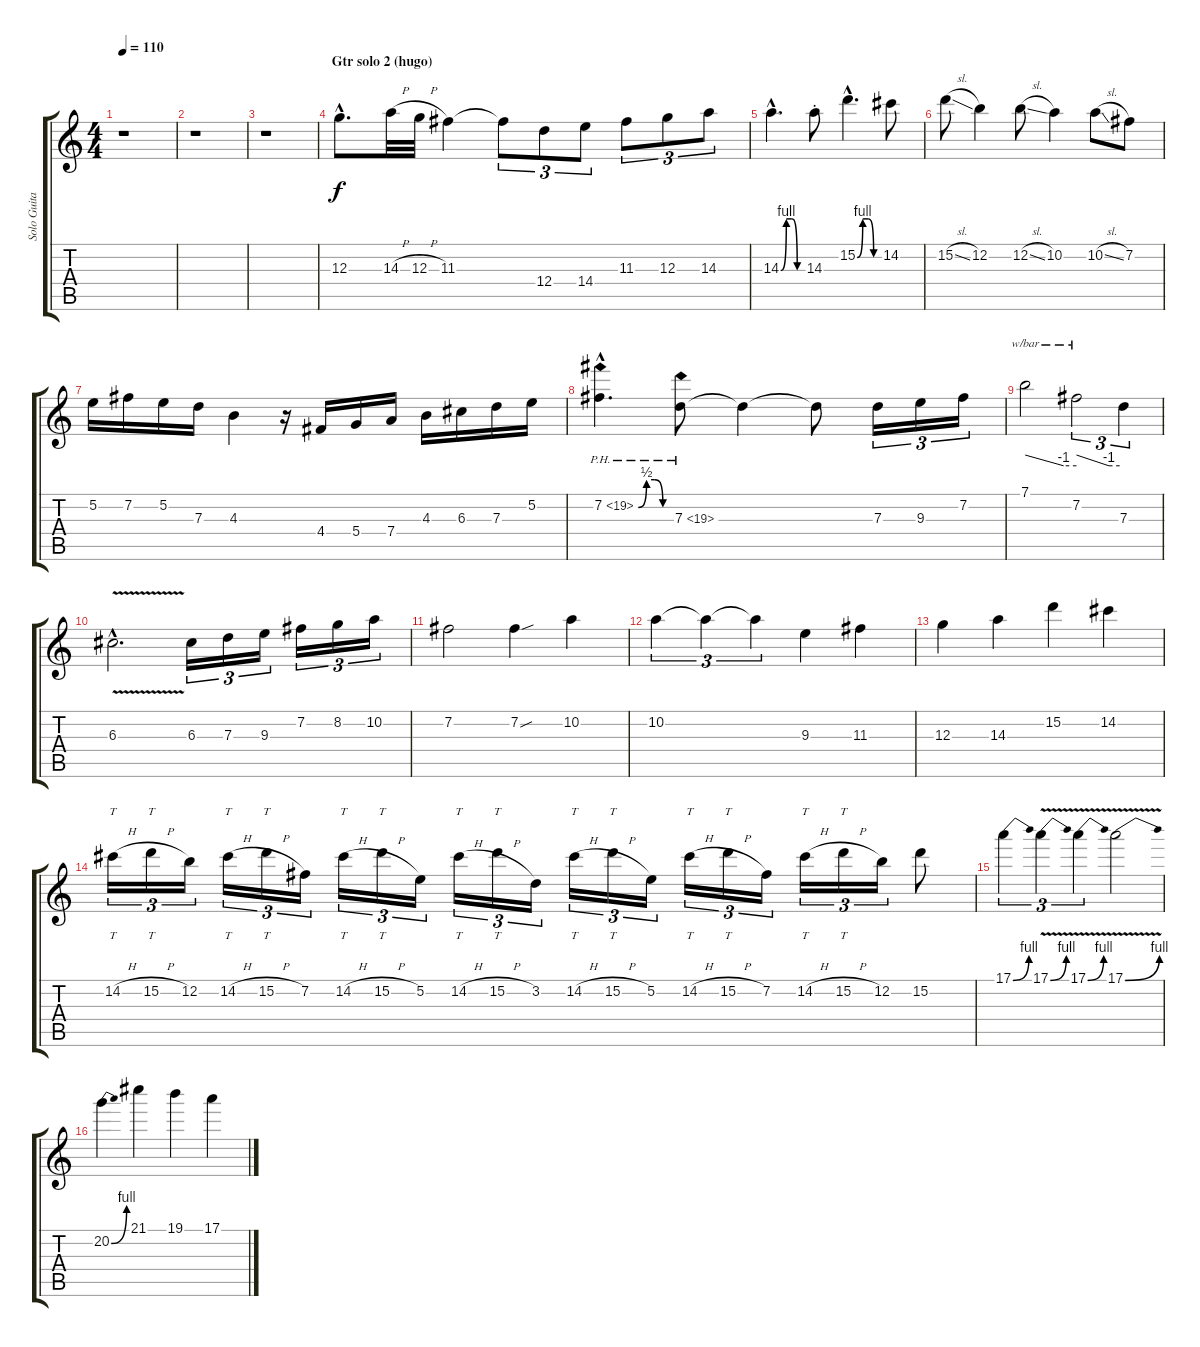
\track ("Solo Guitar " "Solo Guita") {instrument overdrivenguitar}
\staff {score tabs}
\tuning (E4 B3 G3 D3 A2 E2) {hide}
\ts (4 4)
\tempo 110
\clef g2
\ks c
r.1{dy f} |
r.1 |
r.1 |
\section ("" "Gtr solo 2 (hugo)")
12.3{hac}.8{d} 14.3{h}.32 12.3{h}.32 11.3.4 11.3{t}.8{tu (3 2)} 12.4.8{tu (3 2)} 14.4.8{tu (3 2)} 11.3.8{tu (3 2)} 12.3.8{tu (3 2)} 14.3.8{tu (3 2)} |
14.3{be (custom 0 0 15 4 30 4 45 0 60 0) hac}.4{d} 14.3{st}.8 15.2{be (custom 0 0 15 4 30 4 45 0 60 0) hac}.4{d} 14.2.8 |
15.2{sl}.8 12.2.4 12.2{sl}.8 10.2.4 10.2{sl}.8 7.2.8 |
5.2.16 7.2.16 5.2.16 7.3.16 4.3.4 r.16 4.4.16 5.4.16 7.4.16 4.3.16 6.3.16 7.3.16 5.2.16 |
7.2{be (custom 0 0 15 2 30 2 45 0 60 0) ph 12 hac}.4{d} 7.3{ph 12}.8 7.3{t}.4 7.3{t}.8 7.3.16{tu (3 2)} 9.3.16{tu (3 2)} 7.2.16{tu (3 2)} |
7.1.2{tbe (custom default 0 0 45 -4 60 -4)} 7.2.2{tu (3 2) tbe (custom default 0 0 45 -4 60 -4)} 7.3.4{tu (3 2)} |
6.3{v hac}.2{d} 6.3.16{tu (3 2)} 7.3.16{tu (3 2)} 9.3.16{tu (3 2)} 7.2.16{tu (3 2)} 8.2.16{tu (3 2)} 10.2.16{tu (3 2)} |
7.2.2 7.2{sou}.4 10.2.4 |
10.2.4{tu (3 2)} 10.2{t}.4{tu (3 2)} 10.2{t}.4{tu (3 2)} 9.3.4 11.3.4 |
12.3.4 14.3.4 15.2.4 14.2.4 |
14.2{h}.16{tt tu (3 2)} 15.2{h}.16{tt tu (3 2)} 12.2.16{tu (3 2)} 14.2{h}.16{tt tu (3 2)} 15.2{h}.16{tt tu (3 2)} 7.2.16{tu (3 2)} 14.2{h}.16{tt tu (3 2)} 15.2{h}.16{tt tu (3 2)} 5.2.16{tu (3 2)} 14.2{h}.16{tt tu (3 2)} 15.2{h}.16{tt tu (3 2)} 3.2.16{tu (3 2)} 14.2{h}.16{tt tu (3 2)} 15.2{h}.16{tt tu (3 2)} 5.2.16{tu (3 2)} 14.2{h}.16{tt tu (3 2)} 15.2{h}.16{tt tu (3 2)} 7.2.16{tu (3 2)} 14.2{h}.16{tt tu (3 2)} 15.2{h}.16{tt tu (3 2)} 12.2.16{tu (3 2)} 15.2.8 |
17.1{be (bend 0 0 60 4)}.4{tu (3 2)} 17.1{be (bend 0 0 60 4) v}.4{tu (3 2)} 17.1{be (bend 0 0 60 4) v}.4{tu (3 2)} 17.1{be (bend 0 0 60 4) v}.2 |
20.2{be (bend 0 0 60 4)}.4 21.1.4 19.1.4 17.1.4
